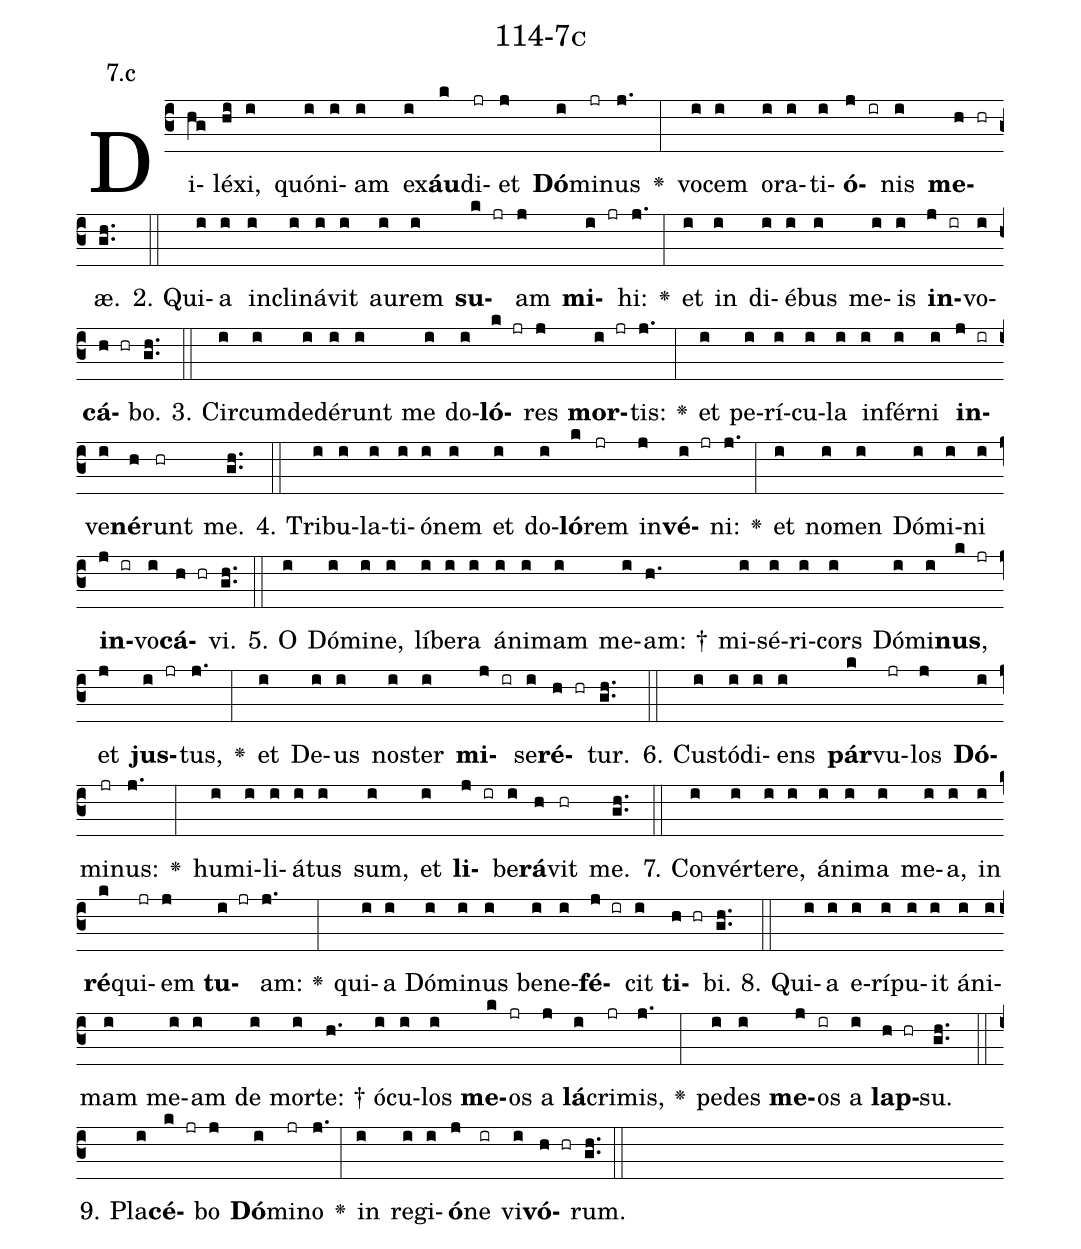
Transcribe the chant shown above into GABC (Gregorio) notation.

name: 114-7c;
annotation: 7.c;
%%
(c3)Di(hg)lé(hi)xi,(i) quón(i)i(i)am(i) ex(i)<b>áu</b>(k)di(jr)et(j) <b>Dó</b>(i)mi(jr)nus(j.) <v>\greheightstar</v>(:) vo(i)cem(i) o(i)ra(i)ti(i)<b>ó</b>(j ir)nis(i) <b>me</b>(h hr)æ.(gh..) (::)
2. Qui(i)a(i) in(i)cli(i)ná(i)vit(i) au(i)rem(i) <b>su</b>(k jr)am(j) <b>mi</b>(i jr)hi:(j.) <v>\greheightstar</v>(:) et(i) in(i) di(i)é(i)bus(i) me(i)is(i) <b>in</b>(j ir)vo(i)<b>cá</b>(h hr)bo.(gh..) (::)
3. Cir(i)cum(i)de(i)dé(i)runt(i) me(i) do(i)<b>ló</b>(k jr)res(j) <b>mor</b>(i jr)tis:(j.) <v>\greheightstar</v>(:) et(i) pe(i)rí(i)cu(i)la(i) in(i)fér(i)ni(i) <b>in</b>(j ir)ve(i)<b>né</b>(h)runt(hr) me.(gh..) (::)
4. Tri(i)bu(i)la(i)ti(i)ó(i)nem(i) et(i) do(i)<b>ló</b>(k)rem(jr) in(j)<b>vé</b>(i jr)ni:(j.) <v>\greheightstar</v>(:) et(i) no(i)men(i) Dó(i)mi(i)ni(i) <b>in</b>(j ir)vo(i)<b>cá</b>(h hr)vi.(gh..) (::)
5. O(i) Dó(i)mi(i)ne,(i) lí(i)be(i)ra(i) á(i)ni(i)mam(i) me(i)am: †(h.) mi(i)sé(i)ri(i)cors(i) Dó(i)mi(i)<b>nus</b>,(k jr) et(j) <b>jus</b>(i jr)tus,(j.) <v>\greheightstar</v>(:) et(i) De(i)us(i) nos(i)ter(i) <b>mi</b>(j ir)se(i)<b>ré</b>(h hr)tur.(gh..) (::)
6. Cus(i)tó(i)di(i)ens(i) <b>pár</b>(k)vu(jr)los(j) <b>Dó</b>(i)mi(jr)nus:(j.) <v>\greheightstar</v>(:) hu(i)mi(i)li(i)á(i)tus(i) sum,(i) et(i) <b>li</b>(j ir)be(i)<b>rá</b>(h)vit(hr) me.(gh..) (::)
7. Con(i)vér(i)te(i)re,(i) á(i)ni(i)ma(i) me(i)a,(i) in(i) <b>ré</b>(k)qui(jr)em(j) <b>tu</b>(i jr)am:(j.) <v>\greheightstar</v>(:) qui(i)a(i) Dó(i)mi(i)nus(i) be(i)ne(i)<b>fé</b>(j ir)cit(i) <b>ti</b>(h hr)bi.(gh..) (::)
8. Qui(i)a(i) e(i)rí(i)pu(i)it(i) á(i)ni(i)mam(i) me(i)am(i) de(i) mor(i)te: †(h.) ó(i)cu(i)los(i) <b>me</b>(k)os(jr) a(j) <b>lá</b>(i)cri(jr)mis,(j.) <v>\greheightstar</v>(:) pe(i)des(i) <b>me</b>(j)os(ir) a(i) <b>lap</b>(h hr)su.(gh..) (::)
9. Pla(i)<b>cé</b>(k jr)bo(j) <b>Dó</b>(i)mi(jr)no(j.) <v>\greheightstar</v>(:) in(i) re(i)gi(i)<b>ó</b>(j)ne(ir) vi(i)<b>vó</b>(h hr)rum.(gh..) (::)
